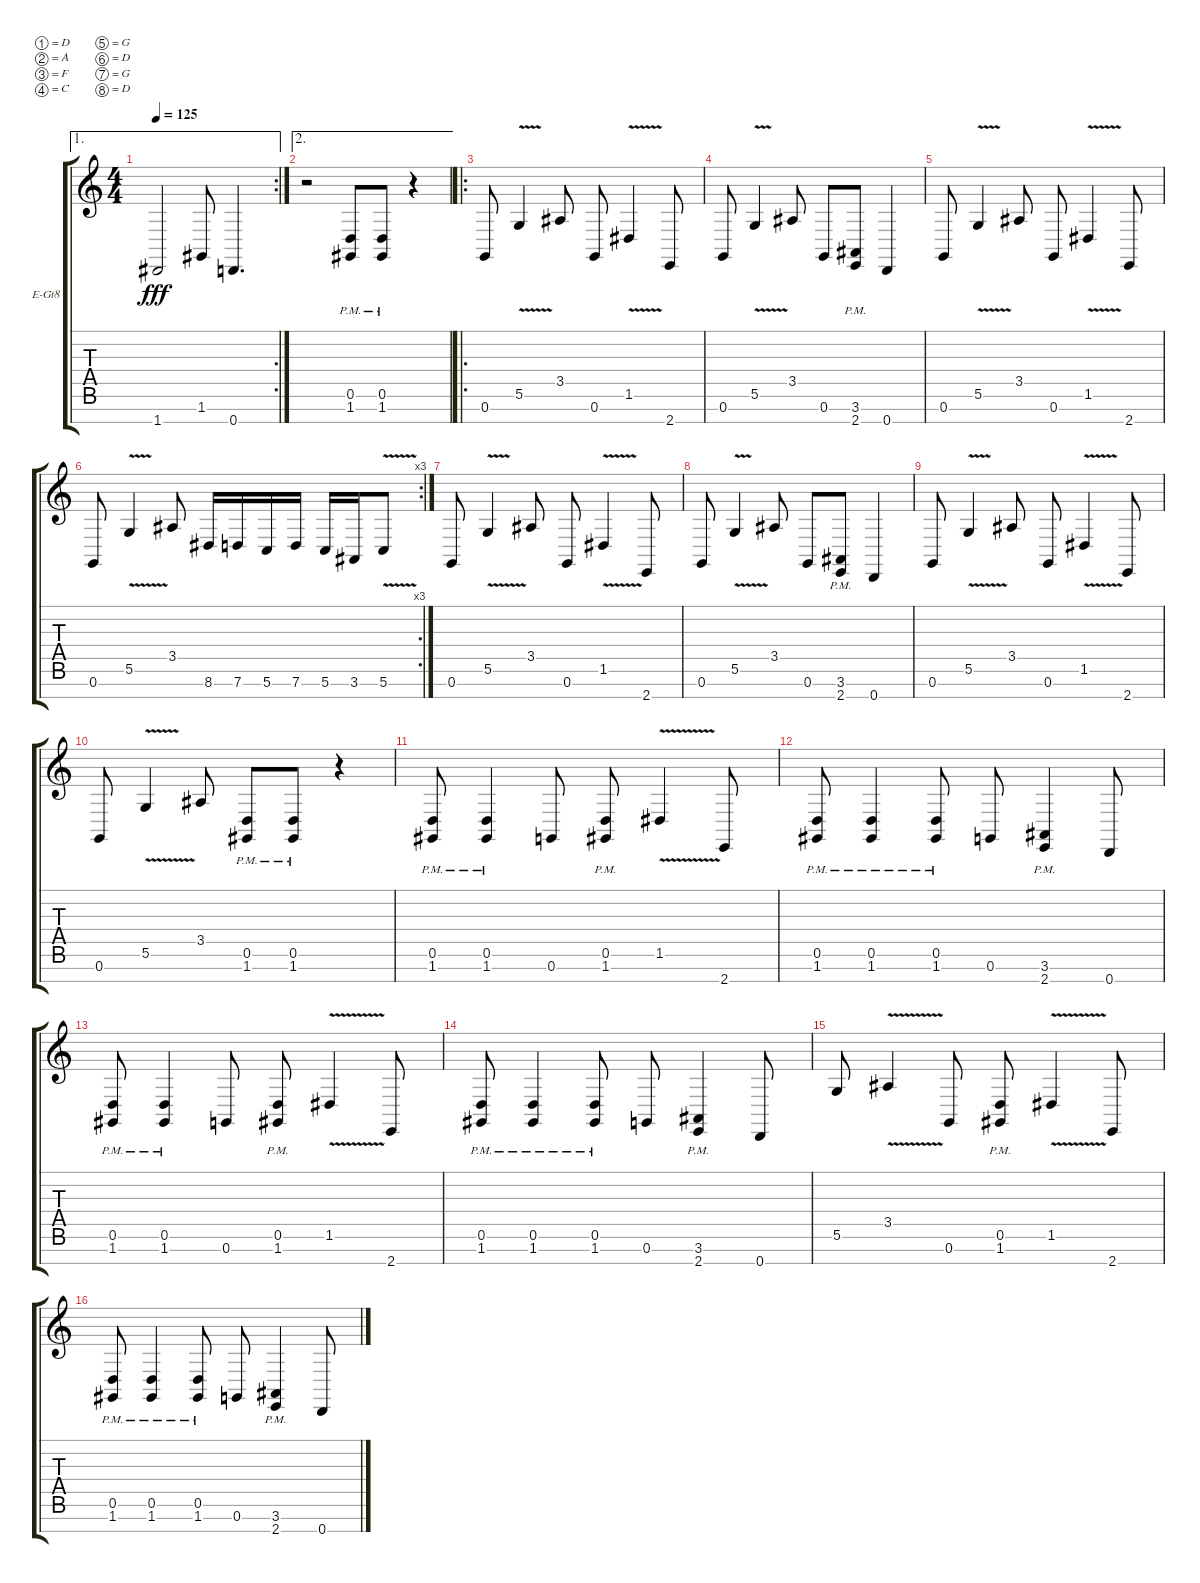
\bracketExtendMode groupsimilarinstruments
\firstSystemTrackNameOrientation horizontal
\otherSystemsTrackNameOrientation horizontal
\track ("Sam" "E-Gt8") {instrument overdrivenguitar}
\staff {score tabs}
\tuning (D4 A3 F3 C3 G2 D2 G1 D1)
\ae 1
\rc 2
\ts (4 4)
\tempo 125
\clef g2
\ks c
1.8{t}.2{dy fff} 1.7.8 0.8.4{d} |
\ae 2
r.2 (1.7{pm} 0.6{pm}).8 (1.7{pm} 0.6{pm}).8 r.4 |
\ro
0.7.8 5.6{v}.4 3.5.8 0.7.8 1.6{v}.4 2.8.8 |
0.7.8 5.6{v}.4 3.5.8 0.7.8 (2.8{pm} 3.7{pm}).8 0.8.4 |
0.7.8 5.6{v}.4 3.5.8 0.7.8 1.6{v}.4 2.8.8 |
\rc 3
0.7.8 5.6{v}.4 3.5.8 8.7.16 7.7.16 5.7.16 7.7.16 5.7.16 3.7.16 5.7{v}.8 |
0.7.8 5.6{v}.4 3.5.8 0.7.8 1.6{v}.4 2.8.8 |
0.7.8 5.6{v}.4 3.5.8 0.7.8 (2.8{pm} 3.7{pm}).8 0.8.4 |
0.7.8 5.6{v}.4 3.5.8 0.7.8 1.6{v}.4 2.8.8 |
0.7.8 5.6{v}.4 3.5.8 (1.7{pm} 0.6{pm}).8 (1.7{pm} 0.6{pm}).8 r.4 |
(1.7{pm} 0.6{pm}).8 (1.7{pm} 0.6{pm}).4 0.7.8 (1.7{pm} 0.6{pm}).8 1.6{v}.4 2.8.8 |
(1.7{pm} 0.6{pm}).8 (1.7{pm} 0.6{pm}).4 (1.7{pm} 0.6{pm}).8 0.7.8 (2.8{pm} 3.7{pm}).4 0.8.8 |
(1.7{pm} 0.6{pm}).8 (1.7{pm} 0.6{pm}).4 0.7.8 (1.7{pm} 0.6{pm}).8 1.6{v}.4 2.8.8 |
(1.7{pm} 0.6{pm}).8 (1.7{pm} 0.6{pm}).4 (1.7{pm} 0.6{pm}).8 0.7.8 (2.8{pm} 3.7{pm}).4 0.8.8 |
5.6.8 3.5{v}.4 0.7.8 (1.7{pm} 0.6{pm}).8 1.6{v}.4 2.8.8 |
(1.7{pm} 0.6{pm}).8 (1.7{pm} 0.6{pm}).4 (1.7{pm} 0.6{pm}).8 0.7.8 (2.8{pm} 3.7{pm}).4 0.8.8
